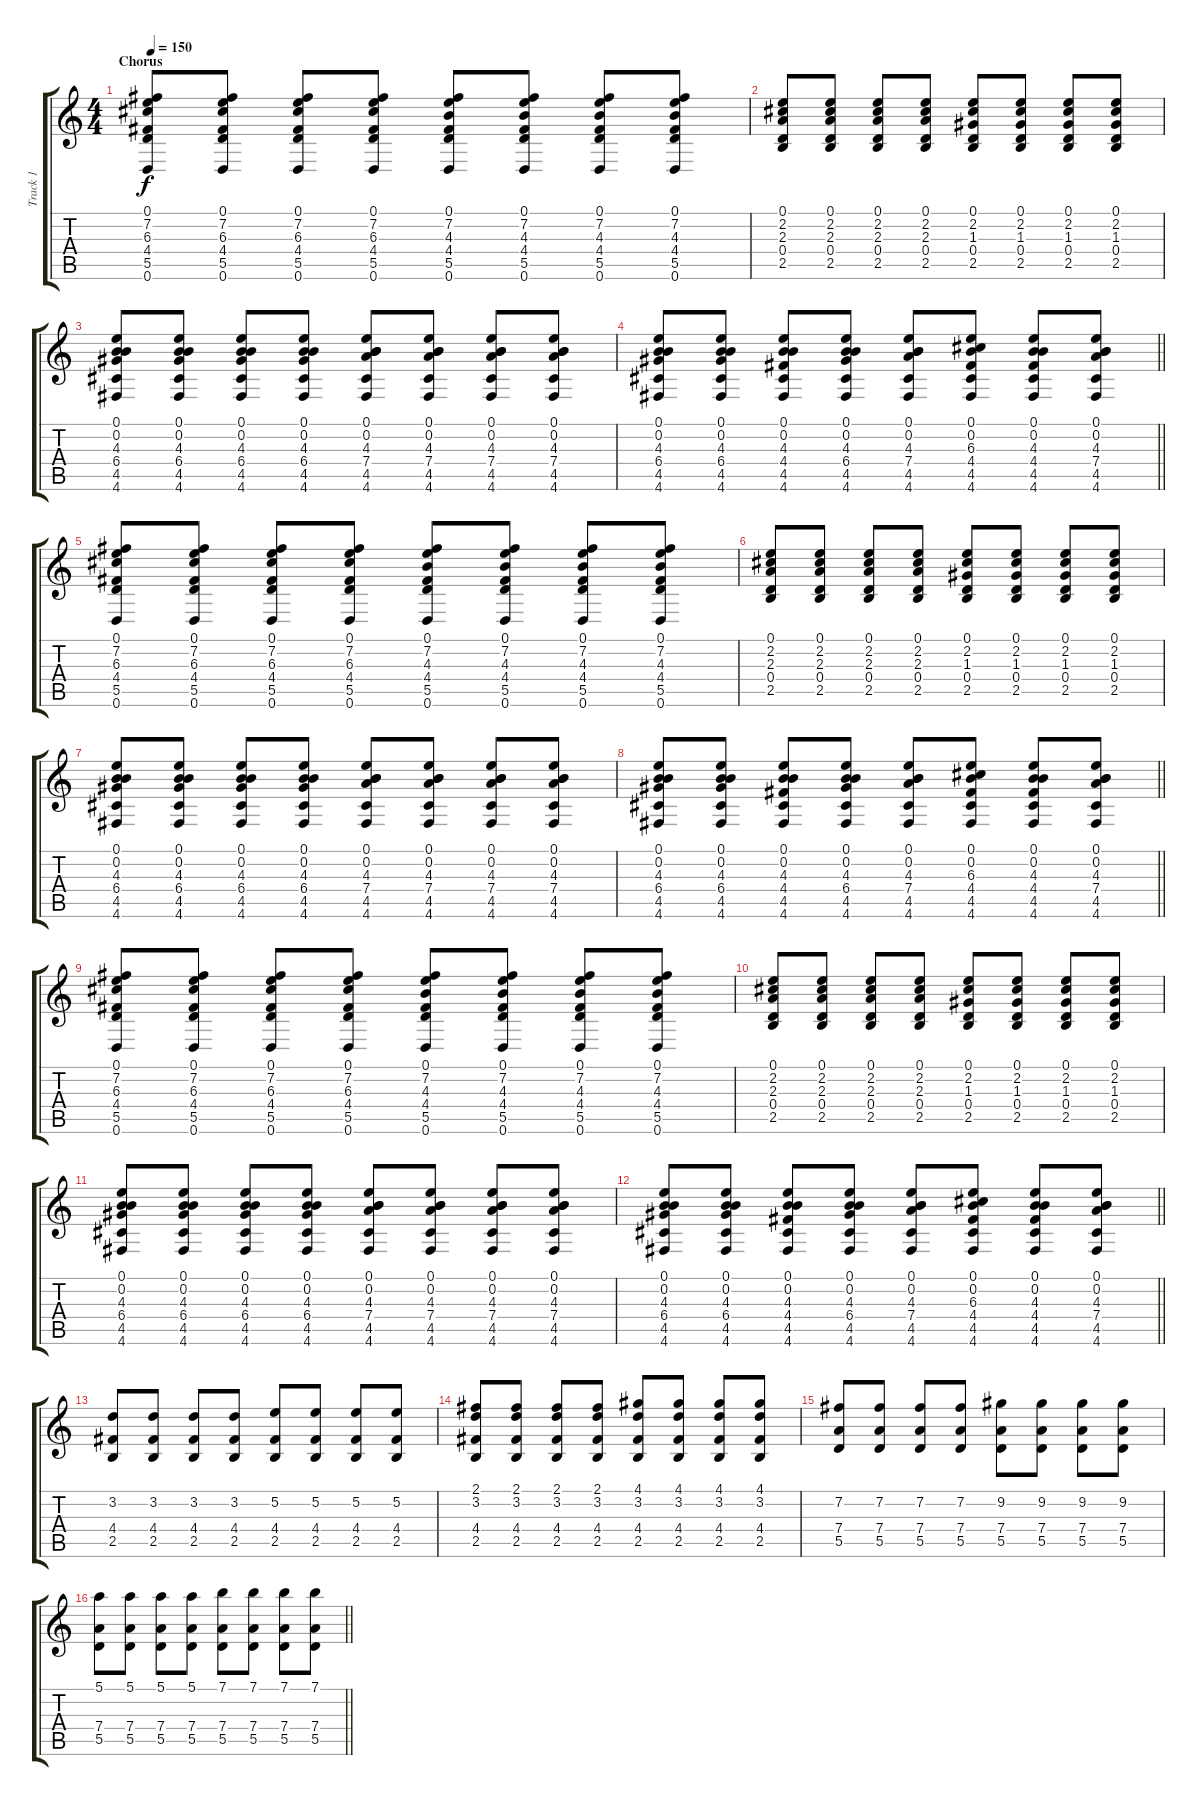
\track ("Track 1" "Track 1") {instrument electricguitarclean}
\staff {score tabs}
\tuning (E4 B3 G3 D3 A2 D2) {hide}
\ts (4 4)
\section ("" "Chorus")
\tempo 150
\clef g2
\ks c
(0.1 7.2 6.3 4.4 5.5 0.6).8{dy f} (0.1 7.2 6.3 4.4 5.5 0.6).8 (0.1 7.2 6.3 4.4 5.5 0.6).8 (0.1 7.2 6.3 4.4 5.5 0.6).8 (0.1 7.2 4.3 4.4 5.5 0.6).8 (0.1 7.2 4.3 4.4 5.5 0.6).8 (0.1 7.2 4.3 4.4 5.5 0.6).8 (0.1 7.2 4.3 4.4 5.5 0.6).8 |
(0.1 2.2 2.3 0.4 2.5).8 (0.1 2.2 2.3 0.4 2.5).8 (0.1 2.2 2.3 0.4 2.5).8 (0.1 2.2 2.3 0.4 2.5).8 (0.1 2.2 1.3 0.4 2.5).8 (0.1 2.2 1.3 0.4 2.5).8 (0.1 2.2 1.3 0.4 2.5).8 (0.1 2.2 1.3 0.4 2.5).8 |
(0.1 0.2 4.3 6.4 4.5 4.6).8 (0.1 0.2 4.3 6.4 4.5 4.6).8 (0.1 0.2 4.3 6.4 4.5 4.6).8 (0.1 0.2 4.3 6.4 4.5 4.6).8 (0.1 0.2 4.3 7.4 4.5 4.6).8 (0.1 0.2 4.3 7.4 4.5 4.6).8 (0.1 0.2 4.3 7.4 4.5 4.6).8 (0.1 0.2 4.3 7.4 4.5 4.6).8 |
\barLineRight lightlight
(0.1 0.2 4.3 6.4 4.5 4.6).8 (0.1 0.2 4.3 6.4 4.5 4.6).8 (0.1 0.2 4.3 4.4 4.5 4.6).8 (0.1 0.2 4.3 6.4 4.5 4.6).8 (0.1 0.2 4.3 7.4 4.5 4.6).8 (0.1 0.2 6.3 4.4 4.5 4.6).8 (0.1 0.2 4.3 4.4 4.5 4.6).8 (0.1 0.2 4.3 7.4 4.5 4.6).8 |
(0.1 7.2 6.3 4.4 5.5 0.6).8 (0.1 7.2 6.3 4.4 5.5 0.6).8 (0.1 7.2 6.3 4.4 5.5 0.6).8 (0.1 7.2 6.3 4.4 5.5 0.6).8 (0.1 7.2 4.3 4.4 5.5 0.6).8 (0.1 7.2 4.3 4.4 5.5 0.6).8 (0.1 7.2 4.3 4.4 5.5 0.6).8 (0.1 7.2 4.3 4.4 5.5 0.6).8 |
(0.1 2.2 2.3 0.4 2.5).8 (0.1 2.2 2.3 0.4 2.5).8 (0.1 2.2 2.3 0.4 2.5).8 (0.1 2.2 2.3 0.4 2.5).8 (0.1 2.2 1.3 0.4 2.5).8 (0.1 2.2 1.3 0.4 2.5).8 (0.1 2.2 1.3 0.4 2.5).8 (0.1 2.2 1.3 0.4 2.5).8 |
(0.1 0.2 4.3 6.4 4.5 4.6).8 (0.1 0.2 4.3 6.4 4.5 4.6).8 (0.1 0.2 4.3 6.4 4.5 4.6).8 (0.1 0.2 4.3 6.4 4.5 4.6).8 (0.1 0.2 4.3 7.4 4.5 4.6).8 (0.1 0.2 4.3 7.4 4.5 4.6).8 (0.1 0.2 4.3 7.4 4.5 4.6).8 (0.1 0.2 4.3 7.4 4.5 4.6).8 |
\barLineRight lightlight
(0.1 0.2 4.3 6.4 4.5 4.6).8 (0.1 0.2 4.3 6.4 4.5 4.6).8 (0.1 0.2 4.3 4.4 4.5 4.6).8 (0.1 0.2 4.3 6.4 4.5 4.6).8 (0.1 0.2 4.3 7.4 4.5 4.6).8 (0.1 0.2 6.3 4.4 4.5 4.6).8 (0.1 0.2 4.3 4.4 4.5 4.6).8 (0.1 0.2 4.3 7.4 4.5 4.6).8 |
(0.1 7.2 6.3 4.4 5.5 0.6).8 (0.1 7.2 6.3 4.4 5.5 0.6).8 (0.1 7.2 6.3 4.4 5.5 0.6).8 (0.1 7.2 6.3 4.4 5.5 0.6).8 (0.1 7.2 4.3 4.4 5.5 0.6).8 (0.1 7.2 4.3 4.4 5.5 0.6).8 (0.1 7.2 4.3 4.4 5.5 0.6).8 (0.1 7.2 4.3 4.4 5.5 0.6).8 |
(0.1 2.2 2.3 0.4 2.5).8 (0.1 2.2 2.3 0.4 2.5).8 (0.1 2.2 2.3 0.4 2.5).8 (0.1 2.2 2.3 0.4 2.5).8 (0.1 2.2 1.3 0.4 2.5).8 (0.1 2.2 1.3 0.4 2.5).8 (0.1 2.2 1.3 0.4 2.5).8 (0.1 2.2 1.3 0.4 2.5).8 |
(0.1 0.2 4.3 6.4 4.5 4.6).8 (0.1 0.2 4.3 6.4 4.5 4.6).8 (0.1 0.2 4.3 6.4 4.5 4.6).8 (0.1 0.2 4.3 6.4 4.5 4.6).8 (0.1 0.2 4.3 7.4 4.5 4.6).8 (0.1 0.2 4.3 7.4 4.5 4.6).8 (0.1 0.2 4.3 7.4 4.5 4.6).8 (0.1 0.2 4.3 7.4 4.5 4.6).8 |
\barLineRight lightlight
(0.1 0.2 4.3 6.4 4.5 4.6).8 (0.1 0.2 4.3 6.4 4.5 4.6).8 (0.1 0.2 4.3 4.4 4.5 4.6).8 (0.1 0.2 4.3 6.4 4.5 4.6).8 (0.1 0.2 4.3 7.4 4.5 4.6).8 (0.1 0.2 6.3 4.4 4.5 4.6).8 (0.1 0.2 4.3 4.4 4.5 4.6).8 (0.1 0.2 4.3 7.4 4.5 4.6).8 |
(3.2 4.4 2.5).8 (3.2 4.4 2.5).8 (3.2 4.4 2.5).8 (3.2 4.4 2.5).8 (5.2 4.4 2.5).8 (5.2 4.4 2.5).8 (5.2 4.4 2.5).8 (5.2 4.4 2.5).8 |
(2.1 3.2 4.4 2.5).8 (2.1 3.2 4.4 2.5).8 (2.1 3.2 4.4 2.5).8 (2.1 3.2 4.4 2.5).8 (4.1 3.2 4.4 2.5).8 (4.1 3.2 4.4 2.5).8 (4.1 3.2 4.4 2.5).8 (4.1 3.2 4.4 2.5).8 |
(7.2 7.4 5.5).8 (7.2 7.4 5.5).8 (7.2 7.4 5.5).8 (7.2 7.4 5.5).8 (9.2 7.4 5.5).8 (9.2 7.4 5.5).8 (9.2 7.4 5.5).8 (9.2 7.4 5.5).8 |
\barLineRight lightlight
(5.1 7.4 5.5).8 (5.1 7.4 5.5).8 (5.1 7.4 5.5).8 (5.1 7.4 5.5).8 (7.1 7.4 5.5).8 (7.1 7.4 5.5).8 (7.1 7.4 5.5).8 (7.1 7.4 5.5).8
